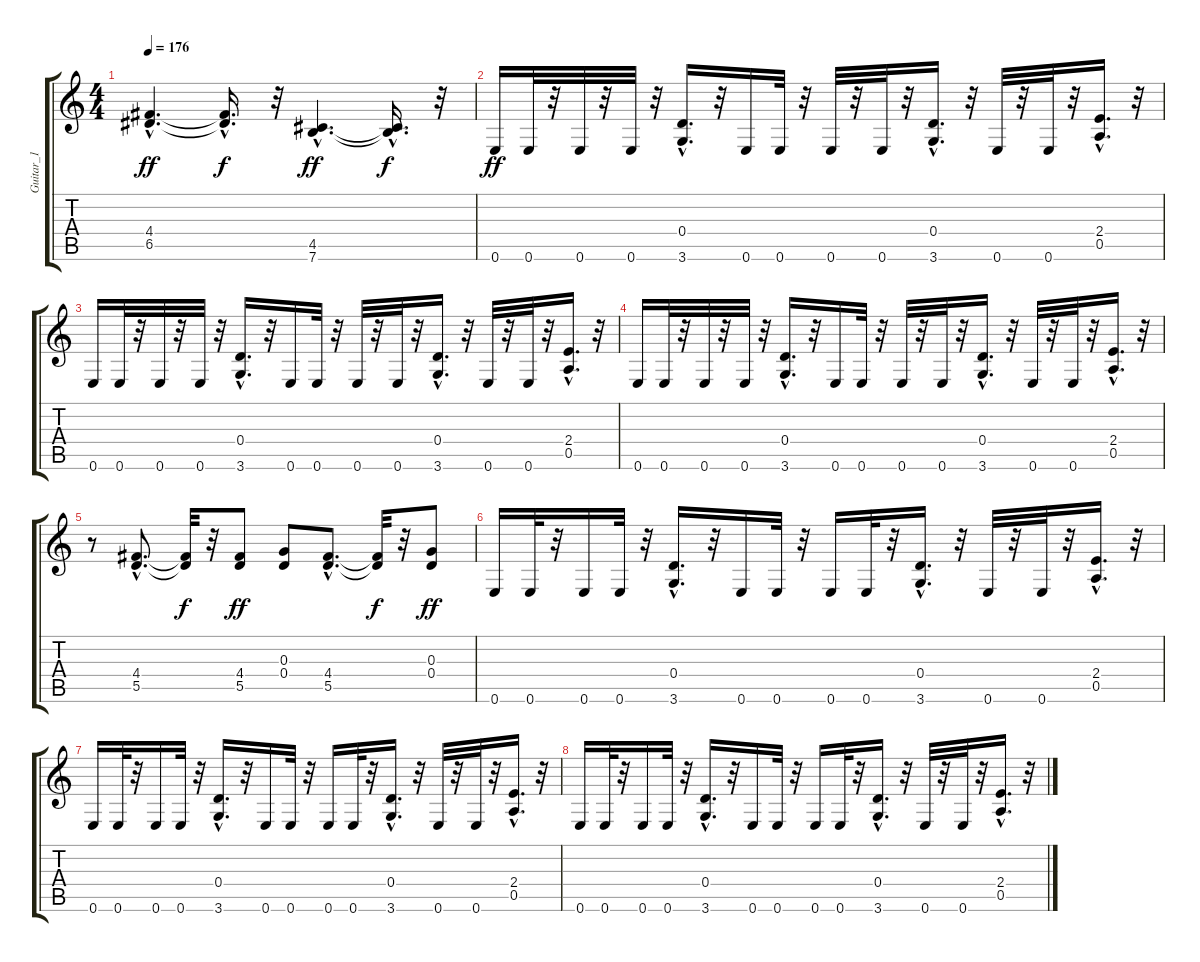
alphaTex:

\track ("Guitar_1" "Guitar_1") {instrument acousticguitarsteel}
\staff {score tabs}
\tuning (E4 B3 G3 D3 A2 E2) {hide}
\ts (4 4)
\tempo 176
\clef g2
\ks c
(4.4{hac} 6.5{hac}).4{d dy ff} (4.4{hac t} 6.5{hac t}).16{d dy f} r.32 (4.5{hac} 7.6{hac}).4{d dy ff} (4.5{hac t} 7.6{hac t}).16{d dy f} r.32 |
0.6.16{dy ff} 0.6.32 r.32 0.6.32 r.32 0.6.32 r.32 (0.4{hac} 3.6{hac}).16{d} r.32 0.6.16 0.6.32 r.32 0.6.32 r.32 0.6.32 r.32 (0.4{hac} 3.6{hac}).16{d} r.32 0.6.32 r.32 0.6.32 r.32 (2.4{hac} 0.5{hac}).16{d} r.32 |
0.6.16 0.6.32 r.32 0.6.32 r.32 0.6.32 r.32 (0.4{hac} 3.6{hac}).16{d} r.32 0.6.16 0.6.32 r.32 0.6.32 r.32 0.6.32 r.32 (0.4{hac} 3.6{hac}).16{d} r.32 0.6.32 r.32 0.6.32 r.32 (2.4{hac} 0.5{hac}).16{d} r.32 |
0.6.16 0.6.32 r.32 0.6.32 r.32 0.6.32 r.32 (0.4{hac} 3.6{hac}).16{d} r.32 0.6.16 0.6.32 r.32 0.6.32 r.32 0.6.32 r.32 (0.4{hac} 3.6{hac}).16{d} r.32 0.6.32 r.32 0.6.32 r.32 (2.4{hac} 0.5{hac}).16{d} r.32 |
r.8 (4.4{hac} 5.5{hac}).8{d} (4.4{t} 5.5{t}).32{dy f} r.32 (4.4 5.5).8{dy ff} (0.3 0.4).8 (4.4{hac} 5.5{hac}).8{d} (4.4{t} 5.5{t}).32{dy f} r.32 (0.3 0.4).8{dy ff} |
0.6.16 0.6.32 r.32 0.6.16 0.6.32 r.32 (0.4{hac} 3.6{hac}).16{d} r.32 0.6.16 0.6.32 r.32 0.6.16 0.6.32 r.32 (0.4{hac} 3.6{hac}).16{d} r.32 0.6.32 r.32 0.6.32 r.32 (2.4{hac} 0.5{hac}).16{d} r.32 |
0.6.16 0.6.32 r.32 0.6.16 0.6.32 r.32 (0.4{hac} 3.6{hac}).16{d} r.32 0.6.16 0.6.32 r.32 0.6.16 0.6.32 r.32 (0.4{hac} 3.6{hac}).16{d} r.32 0.6.32 r.32 0.6.32 r.32 (2.4{hac} 0.5{hac}).16{d} r.32 |
0.6.16 0.6.32 r.32 0.6.16 0.6.32 r.32 (0.4{hac} 3.6{hac}).16{d} r.32 0.6.16 0.6.32 r.32 0.6.16 0.6.32 r.32 (0.4{hac} 3.6{hac}).16{d} r.32 0.6.32 r.32 0.6.32 r.32 (2.4{hac} 0.5{hac}).16{d} r.32
